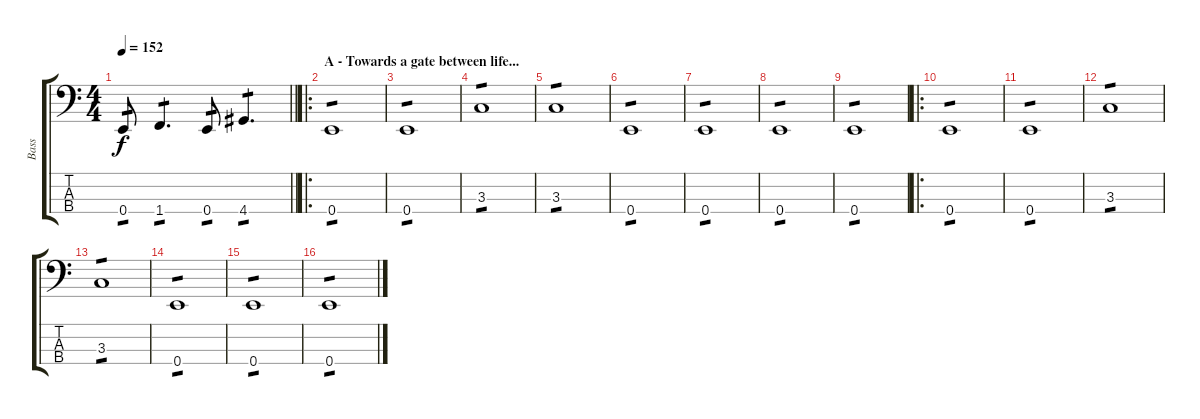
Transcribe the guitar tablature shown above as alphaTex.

\track ("Bass" "Bass") {instrument electricbassfinger}
\staff {score tabs}
\tuning (G2 D2 A1 E1) {hide}
\ts (4 4)
\tempo 152
\clef f4
\barLineRight lightlight
\ks c
0.4.8{tp 1 dy f} 1.4.4{d tp 1} 0.4.8{tp 1} 4.4.4{d tp 1} |
\ro
\section ("" "A - Towards a gate between life...")
0.4.1{tp 1} |
0.4.1{tp 1} |
3.3.1{tp 1} |
3.3.1{tp 1} |
0.4.1{tp 1} |
0.4.1{tp 1} |
0.4.1{tp 1} |
0.4.1{tp 1} |
\ro
0.4.1{tp 1} |
0.4.1{tp 1} |
3.3.1{tp 1} |
3.3.1{tp 1} |
0.4.1{tp 1} |
0.4.1{tp 1} |
0.4.1{tp 1}
